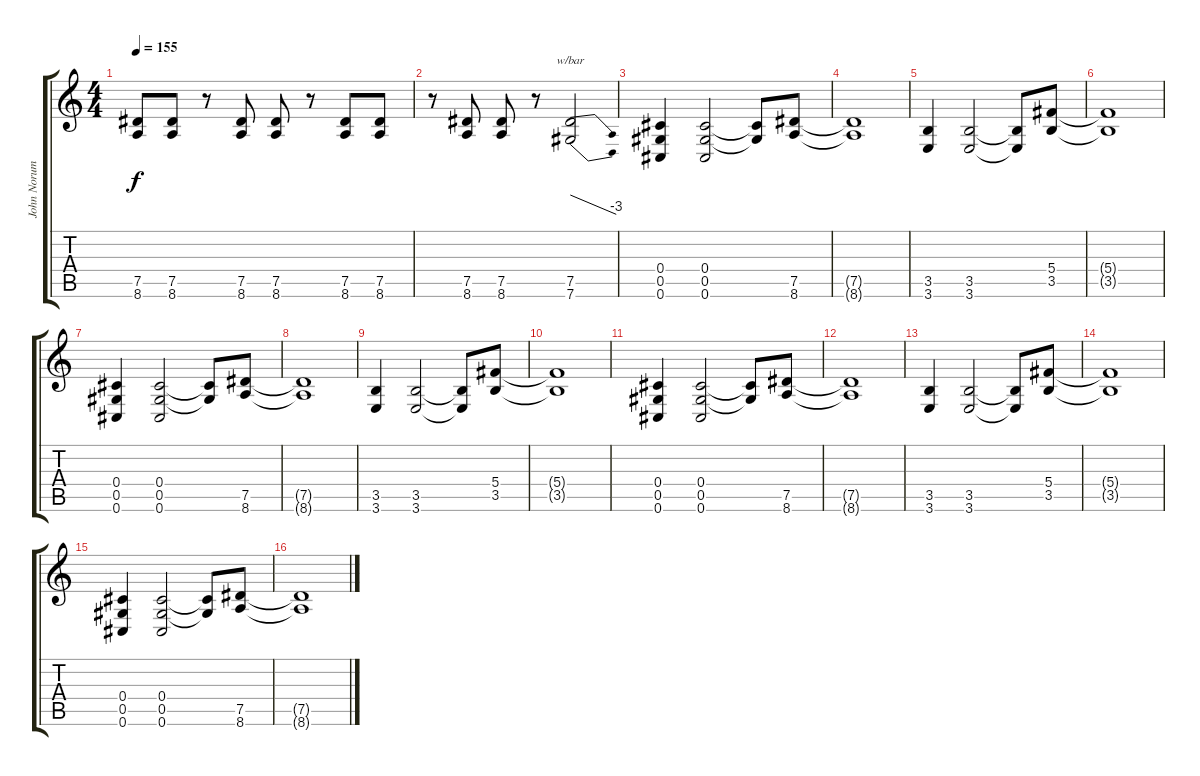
\track ("John Norum" "John Norum") {instrument distortionguitar}
\staff {score tabs}
\tuning (Eb4 Bb3 Gb3 Db3 Ab2 Db2) {hide}
\ts (4 4)
\tempo 155
\clef g2
\ks c
(7.5 8.6).8{dy f} (7.5 8.6).8 r.8 (7.5 8.6).8 (7.5 8.6).8 r.8 (7.5 8.6).8 (7.5 8.6).8 |
r.8 (7.5 8.6).8 (7.5 8.6).8 r.8 (7.5 7.6).2{tbe (dive default 0 0 60 -12)} |
(0.4 0.5 0.6).4 (0.4 0.5 0.6).2 (0.4{t} 0.5{t}).8 (7.5 8.6).8 |
(7.5{t} 8.6{t}).1 |
(3.5 3.6).4 (3.5 3.6).2 (3.5{t} 3.6{t}).8 (5.4 3.5).8 |
(5.4{t} 3.5{t}).1 |
(0.4 0.5 0.6).4 (0.4 0.5 0.6).2 (0.4{t} 0.5{t}).8 (7.5 8.6).8 |
(7.5{t} 8.6{t}).1 |
(3.5 3.6).4 (3.5 3.6).2 (3.5{t} 3.6{t}).8 (5.4 3.5).8 |
(5.4{t} 3.5{t}).1 |
(0.4 0.5 0.6).4 (0.4 0.5 0.6).2 (0.4{t} 0.5{t}).8 (7.5 8.6).8 |
(7.5{t} 8.6{t}).1 |
(3.5 3.6).4 (3.5 3.6).2 (3.5{t} 3.6{t}).8 (5.4 3.5).8 |
(5.4{t} 3.5{t}).1 |
(0.4 0.5 0.6).4 (0.4 0.5 0.6).2 (0.4{t} 0.5{t}).8 (7.5 8.6).8 |
(7.5{t} 8.6{t}).1
